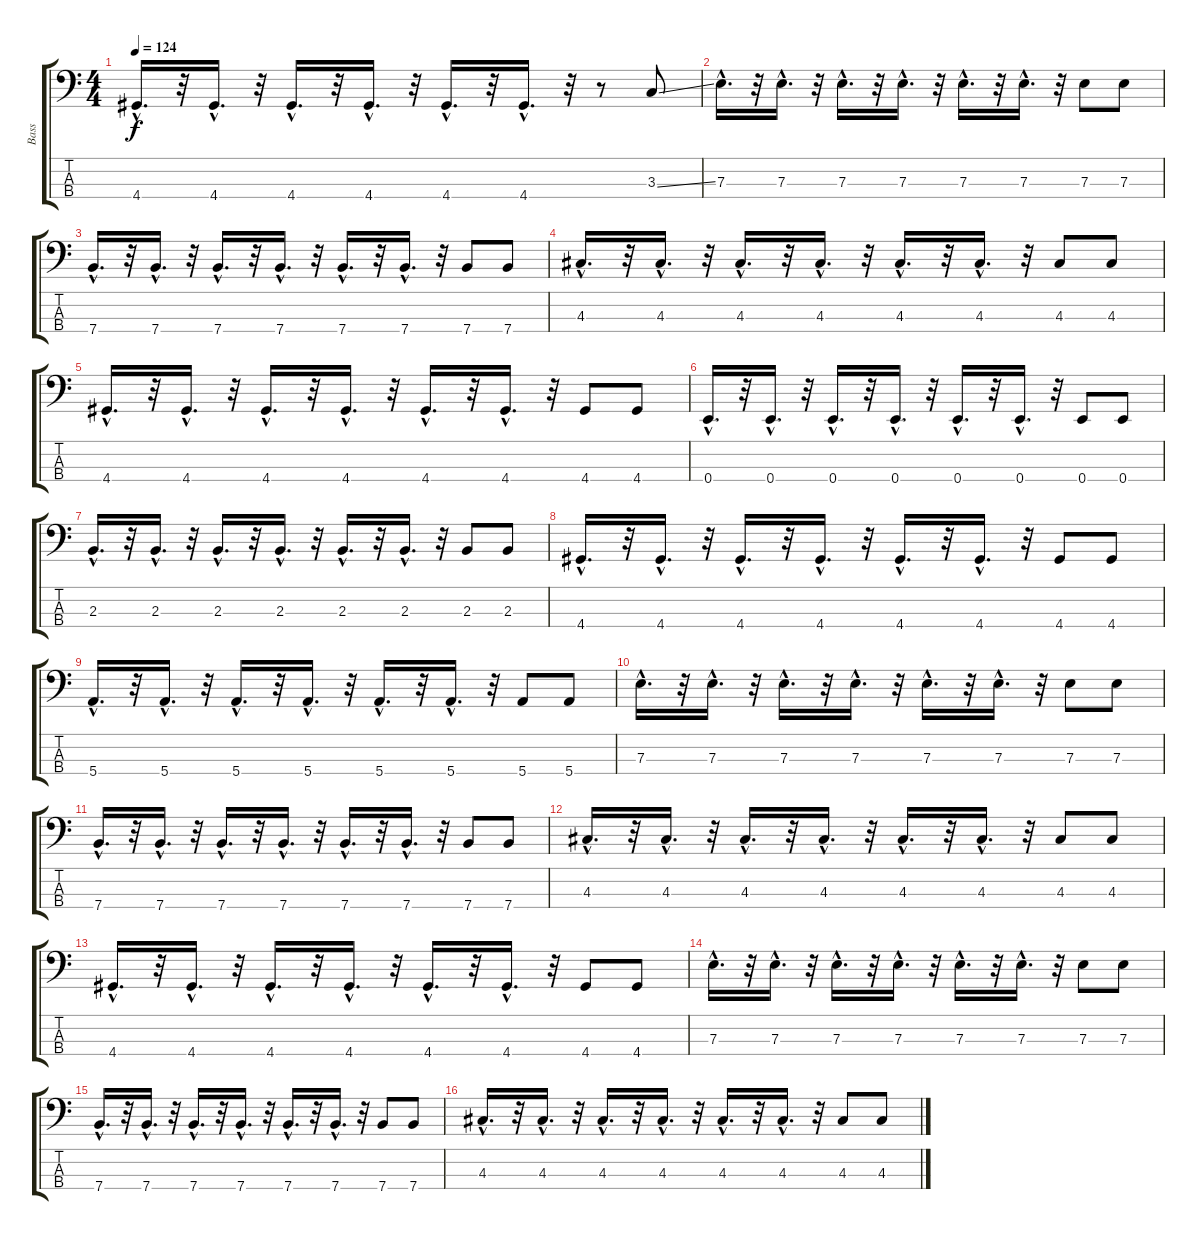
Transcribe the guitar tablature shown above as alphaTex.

\track ("Bass" "Bass") {instrument electricbassfinger}
\staff {score tabs}
\tuning (G2 D2 A1 E1) {hide}
\ts (4 4)
\tempo 124
\clef f4
\ks c
4.4{hac}.16{d dy f} r.32 4.4{hac}.16{d} r.32 4.4{hac}.16{d} r.32 4.4{hac}.16{d} r.32 4.4{hac}.16{d} r.32 4.4{hac}.16{d} r.32 r.8 3.3{ss}.8 |
7.3{hac}.16{d} r.32 7.3{hac}.16{d} r.32 7.3{hac}.16{d} r.32 7.3{hac}.16{d} r.32 7.3{hac}.16{d} r.32 7.3{hac}.16{d} r.32 7.3.8 7.3.8 |
7.4{hac}.16{d} r.32 7.4{hac}.16{d} r.32 7.4{hac}.16{d} r.32 7.4{hac}.16{d} r.32 7.4{hac}.16{d} r.32 7.4{hac}.16{d} r.32 7.4.8 7.4.8 |
4.3{hac}.16{d} r.32 4.3{hac}.16{d} r.32 4.3{hac}.16{d} r.32 4.3{hac}.16{d} r.32 4.3{hac}.16{d} r.32 4.3{hac}.16{d} r.32 4.3.8 4.3.8 |
4.4{hac}.16{d} r.32 4.4{hac}.16{d} r.32 4.4{hac}.16{d} r.32 4.4{hac}.16{d} r.32 4.4{hac}.16{d} r.32 4.4{hac}.16{d} r.32 4.4.8 4.4.8 |
0.4{hac}.16{d} r.32 0.4{hac}.16{d} r.32 0.4{hac}.16{d} r.32 0.4{hac}.16{d} r.32 0.4{hac}.16{d} r.32 0.4{hac}.16{d} r.32 0.4.8 0.4.8 |
2.3{hac}.16{d} r.32 2.3{hac}.16{d} r.32 2.3{hac}.16{d} r.32 2.3{hac}.16{d} r.32 2.3{hac}.16{d} r.32 2.3{hac}.16{d} r.32 2.3.8 2.3.8 |
4.4{hac}.16{d} r.32 4.4{hac}.16{d} r.32 4.4{hac}.16{d} r.32 4.4{hac}.16{d} r.32 4.4{hac}.16{d} r.32 4.4{hac}.16{d} r.32 4.4.8 4.4.8 |
5.4{hac}.16{d} r.32 5.4{hac}.16{d} r.32 5.4{hac}.16{d} r.32 5.4{hac}.16{d} r.32 5.4{hac}.16{d} r.32 5.4{hac}.16{d} r.32 5.4.8 5.4.8 |
7.3{hac}.16{d} r.32 7.3{hac}.16{d} r.32 7.3{hac}.16{d} r.32 7.3{hac}.16{d} r.32 7.3{hac}.16{d} r.32 7.3{hac}.16{d} r.32 7.3.8 7.3.8 |
7.4{hac}.16{d} r.32 7.4{hac}.16{d} r.32 7.4{hac}.16{d} r.32 7.4{hac}.16{d} r.32 7.4{hac}.16{d} r.32 7.4{hac}.16{d} r.32 7.4.8 7.4.8 |
4.3{hac}.16{d} r.32 4.3{hac}.16{d} r.32 4.3{hac}.16{d} r.32 4.3{hac}.16{d} r.32 4.3{hac}.16{d} r.32 4.3{hac}.16{d} r.32 4.3.8 4.3.8 |
4.4{hac}.16{d} r.32 4.4{hac}.16{d} r.32 4.4{hac}.16{d} r.32 4.4{hac}.16{d} r.32 4.4{hac}.16{d} r.32 4.4{hac}.16{d} r.32 4.4.8 4.4.8 |
7.3{hac}.16{d} r.32 7.3{hac}.16{d} r.32 7.3{hac}.16{d} r.32 7.3{hac}.16{d} r.32 7.3{hac}.16{d} r.32 7.3{hac}.16{d} r.32 7.3.8 7.3.8 |
7.4{hac}.16{d} r.32 7.4{hac}.16{d} r.32 7.4{hac}.16{d} r.32 7.4{hac}.16{d} r.32 7.4{hac}.16{d} r.32 7.4{hac}.16{d} r.32 7.4.8 7.4.8 |
4.3{hac}.16{d} r.32 4.3{hac}.16{d} r.32 4.3{hac}.16{d} r.32 4.3{hac}.16{d} r.32 4.3{hac}.16{d} r.32 4.3{hac}.16{d} r.32 4.3.8 4.3.8
